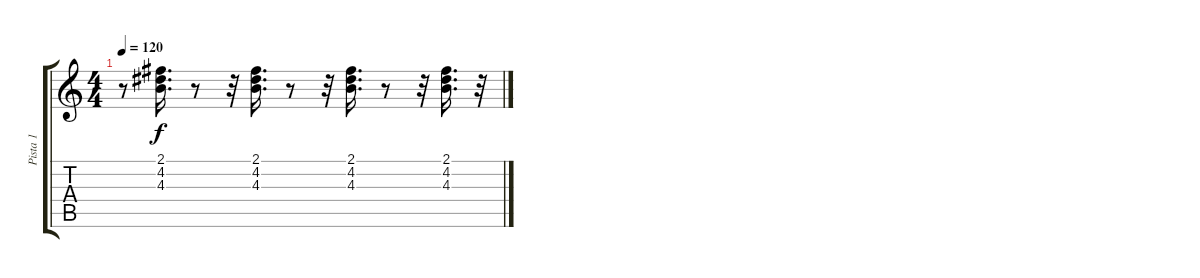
\track ("Pista 1" "Pista 1") {instrument electricguitarclean}
\staff {score tabs}
\tuning (E4 B3 G3 D3 A2 E2) {hide}
\ts (4 4)
\tempo 120
\clef g2
\ks c
r.8{dy f} (2.1 4.2 4.3).16{d} r.8 r.32 (2.1 4.2 4.3).16{d} r.8 r.32 (2.1 4.2 4.3).16{d} r.8 r.32 (2.1 4.2 4.3).16{d} r.32
